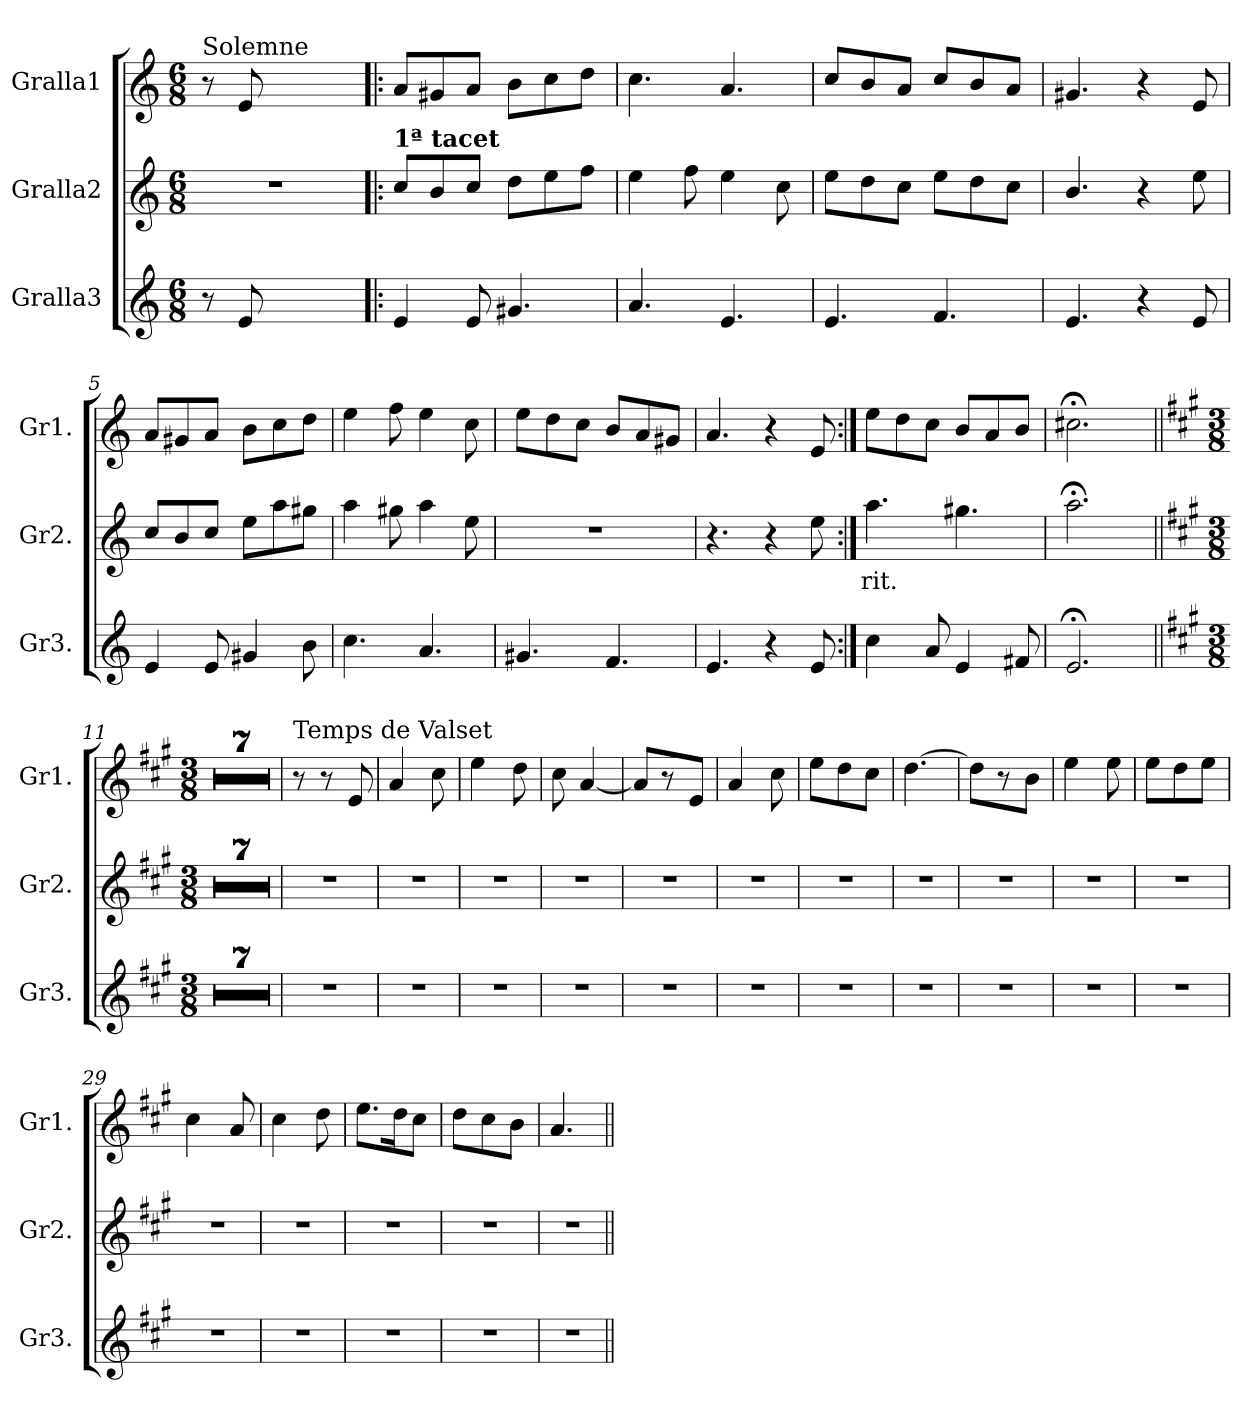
**kern	**kern	**text	**kern
*part3	*part2	*part2	*part1
*staff3	*staff2	*staff2	*staff1
*I"Gralla3	*I"Gralla2	*	*I"Gralla1
*I'Gr3.	*I'Gr2.	*	*I'Gr1.
*clefG2	*clefG2	*	*clefG2
*k[]	*k[]	*	*k[]
*M6/8	*M6/8	*	*M6/8
=	=	=	=
!	!	!	!LO:TX:a:t=Solemne
8r	2.rdd	.	8r
*	*	*	*MM78
8e/	.	.	8e/
2ryy	.	.	2ryy
=1!|:	=1!|:	=1!|:	=1!|:
!	!LO:TX:a:B:t=1ª tacet	!	!
4e/	8cc/L	.	8a/L
.	8b/	.	8g#X/
8e/	8cc/J	.	8a/J
4.g#X/	8dd\L	.	8b\L
.	8ee\	.	8cc\
.	8ff\J	.	8dd\J
=2	=2	=2	=2
4.a/	4ee\	.	4.cc\
.	8ff\	.	.
4.e/	4ee\	.	4.a/
.	8cc\	.	.
=3	=3	=3	=3
4.e/	8ee\L	.	8cc/L
.	8dd\	.	8b/
.	8cc\J	.	8a/J
4.f/	8ee\L	.	8cc/L
.	8dd\	.	8b/
.	8cc\J	.	8a/J
=4	=4	=4	=4
4.e/	4.b/	.	4.g#X/
4r	4r	.	4r
8e/	8ee\	.	8e/
=5	=5	=5	=5
4e/	8cc/L	.	8a/L
.	8b/	.	8g#X/
8e/	8cc/J	.	8a/J
4g#X/	8ee\L	.	8b\L
.	8aa\	.	8cc\
8b\	8gg#X\J	.	8dd\J
=6	=6	=6	=6
4.cc\	4aa\	.	4ee\
.	8gg#X\	.	8ff\
4.a/	4aa\	.	4ee\
.	8ee\	.	8cc\
=7	=7	=7	=7
4.g#X/	2.rdd	.	8ee\L
.	.	.	8dd\
.	.	.	8cc\J
4.f/	.	.	8b/L
.	.	.	8a/
.	.	.	8g#X/J
=8	=8	=8	=8
4.e/	4.r	.	4.a/
4r	4r	.	4r
8e/	8ee\	.	8e/
=9:|!	=9:|!	=9:|!	=9:|!
!	!	!LO:LY:b	!
4cc\	4.aa\	rit.	8ee\L
.	.	.	8dd\
8a/	.	.	8cc\J
4e/	4.gg#X\	.	8b/L
.	.	.	8a/
8f#X/	.	.	8b/J
=10	=10	=10	=10
2.e;</	2.aa;<\	.	2.cc#X;<\
=11||	=11||	=11||	=11||
*k[f#c#g#]	*k[f#c#g#]	*	*k[f#c#g#]
*M3/8	*M3/8	*	*M3/8
4.rdd	4.rdd	.	4.r
=12	=12	=12	=12
4.r	4.r	.	4.r
=13	=13	=13	=13
4.r	4.r	.	4.r
=14	=14	=14	=14
4.r	4.r	.	4.r
=15	=15	=15	=15
4.r	4.r	.	4.r
=16	=16	=16	=16
4.r	4.r	.	4.r
=17	=17	=17	=17
4.r	4.r	.	4.r
=18	=18	=18	=18
!	!	!	!LO:TX:a:t=Temps de Valset
4.r	4.r	.	8r
.	.	.	8r
.	.	.	8e/
=19	=19	=19	=19
4.rdd	4.rdd	.	4a/
.	.	.	8cc#\
=20	=20	=20	=20
4.rdd	4.rdd	.	4ee\
.	.	.	8dd\
=21	=21	=21	=21
4.rdd	4.rdd	.	8cc#\
.	.	.	[4a/
=22	=22	=22	=22
4.rdd	4.rdd	.	8a/L]
.	.	.	8r
.	.	.	8e/J
!!LO:LB:g=z
=23	=23	=23	=23
4.rdd	4.rdd	.	4a/
.	.	.	8cc#\
=24	=24	=24	=24
4.rdd	4.rdd	.	8ee\L
.	.	.	8dd\
.	.	.	8cc#\J
=25	=25	=25	=25
4.rdd	4.rdd	.	[4.dd\
=26	=26	=26	=26
4.rdd	4.rdd	.	8dd\L]
.	.	.	8r
.	.	.	8b\J
=27	=27	=27	=27
4.rdd	4.rdd	.	4ee\
.	.	.	8ee\
=28	=28	=28	=28
4.rdd	4.rdd	.	8ee\L
.	.	.	8dd\
.	.	.	8ee\J
=29	=29	=29	=29
4.rdd	4.rdd	.	4cc#\
.	.	.	8a/
=30	=30	=30	=30
4.rdd	4.rdd	.	4cc#\
.	.	.	8dd\
=31	=31	=31	=31
4.rdd	4.rdd	.	8.ee\L
.	.	.	16dd\K
.	.	.	8cc#\J
=32	=32	=32	=32
4.rdd	4.rdd	.	8dd\L
.	.	.	8cc#\
.	.	.	8b\J
=33	=33	=33	=33
4.rdd	4.rdd	.	4.a/
=||	=||	=||	=||
*-	*-	*-	*-
